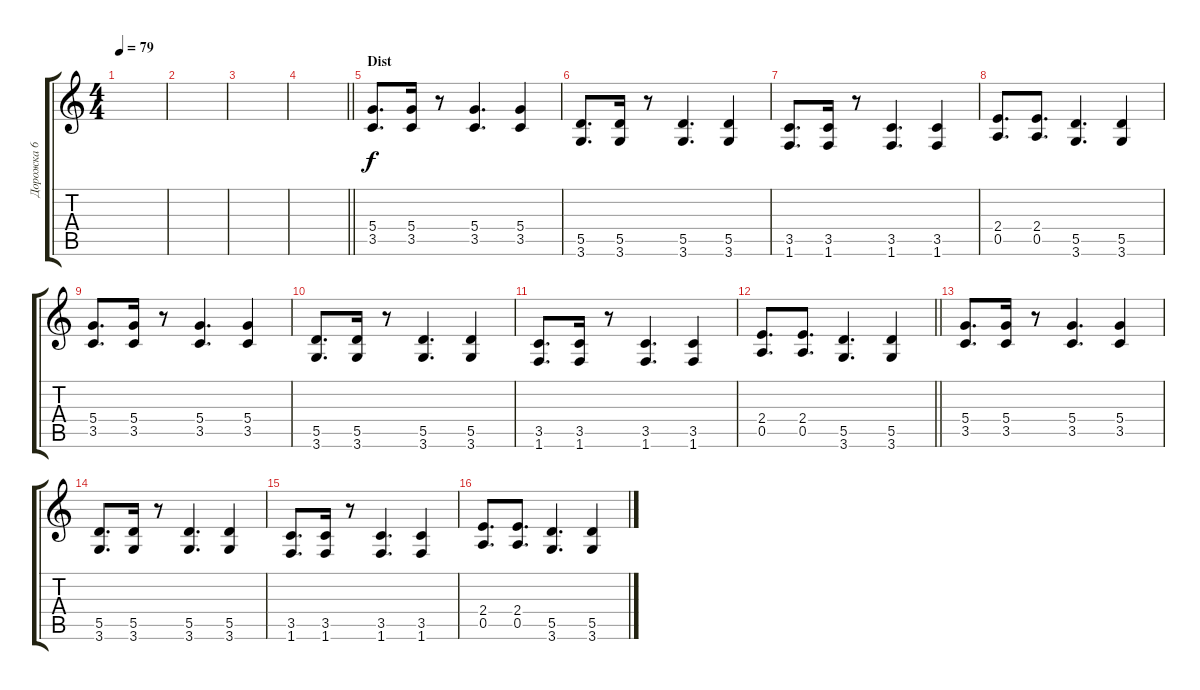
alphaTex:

\track ("Дорожка 6" "Дорожка 6") {instrument distortionguitar}
\staff {score tabs}
\tuning (E4 B3 G3 D3 A2 E2) {hide}
\ts (4 4)
\tempo 79
\clef g2
\ks c
|
|
|
\barLineRight lightlight
|
\section ("" "Dist")
(5.4 3.5).8{d} (5.4 3.5).16 r.8 (5.4 3.5).4{d} (5.4 3.5).4 |
(5.5 3.6).8{d} (5.5 3.6).16 r.8 (5.5 3.6).4{d} (5.5 3.6).4 |
(3.5 1.6).8{d} (3.5 1.6).16 r.8 (3.5 1.6).4{d} (3.5 1.6).4 |
(2.4 0.5).8{d} (2.4 0.5).8{d} (5.5 3.6).4{d} (5.5 3.6).4 |
(5.4 3.5).8{d} (5.4 3.5).16 r.8 (5.4 3.5).4{d} (5.4 3.5).4 |
(5.5 3.6).8{d} (5.5 3.6).16 r.8 (5.5 3.6).4{d} (5.5 3.6).4 |
(3.5 1.6).8{d} (3.5 1.6).16 r.8 (3.5 1.6).4{d} (3.5 1.6).4 |
\barLineRight lightlight
(2.4 0.5).8{d} (2.4 0.5).8{d} (5.5 3.6).4{d} (5.5 3.6).4 |
(5.4 3.5).8{d} (5.4 3.5).16 r.8 (5.4 3.5).4{d} (5.4 3.5).4 |
(5.5 3.6).8{d} (5.5 3.6).16 r.8 (5.5 3.6).4{d} (5.5 3.6).4 |
(3.5 1.6).8{d} (3.5 1.6).16 r.8 (3.5 1.6).4{d} (3.5 1.6).4 |
(2.4 0.5).8{d} (2.4 0.5).8{d} (5.5 3.6).4{d} (5.5 3.6).4
